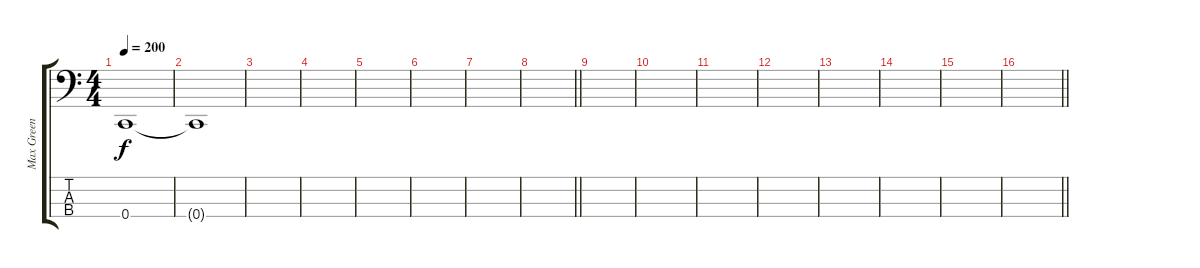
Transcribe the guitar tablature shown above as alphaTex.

\track ("Max Green - Bass" "Max Green ") {instrument electricbasspick}
\staff {score tabs}
\tuning (F2 C2 G1 C1) {hide}
\ts (4 4)
\tempo 200
\clef f4
\ks c
0.4{t}.1{dy f volume 0} |
0.4{t}.1 |
|
|
|
|
|
\barLineRight lightlight
|
|
|
|
|
|
|
|
\barLineRight lightlight
